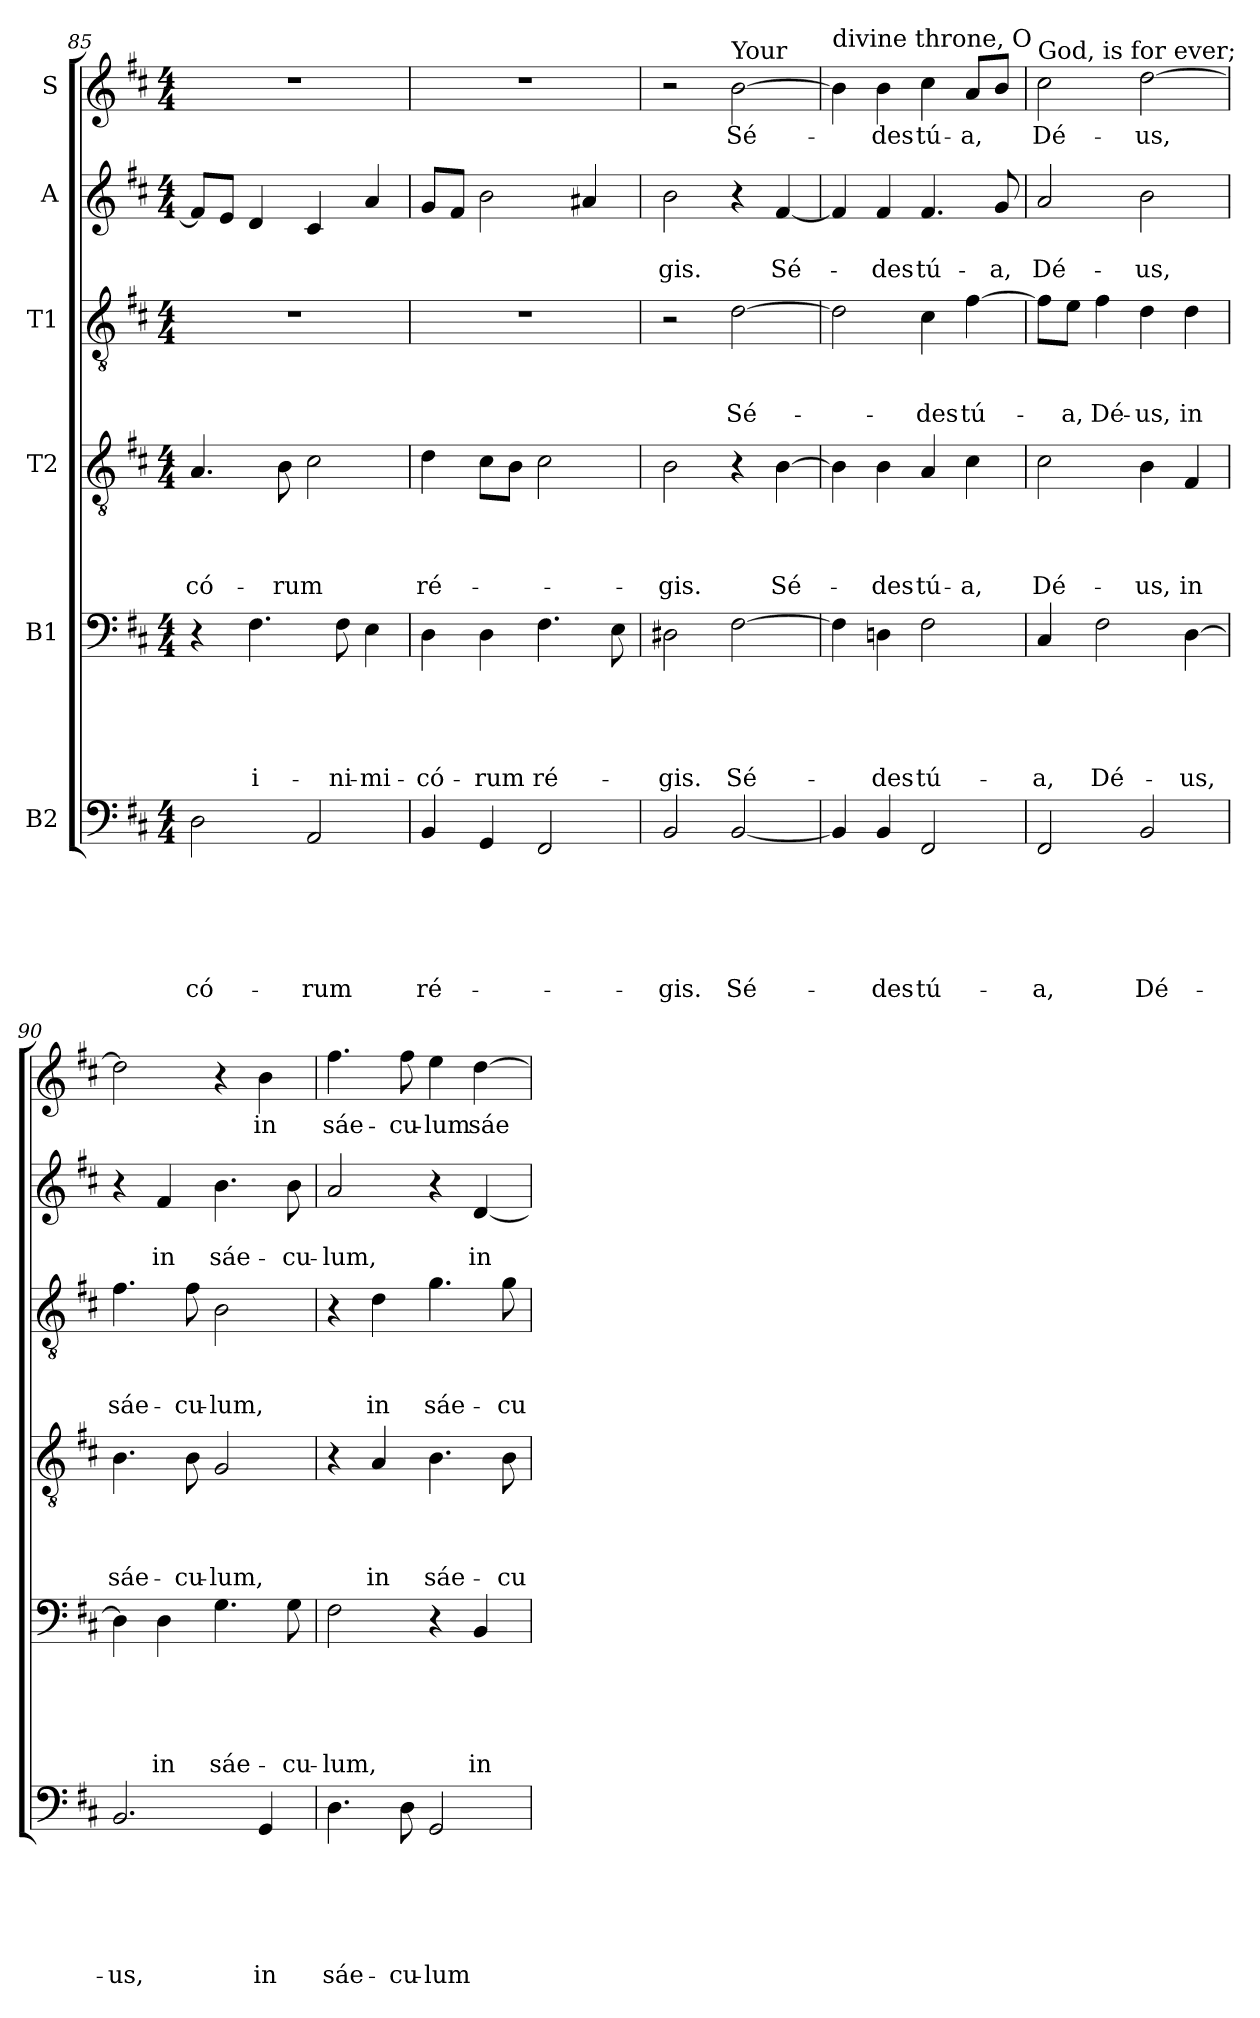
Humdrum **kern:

**kern	**text	**text	**text	**text	**text	**text	**kern	**text	**text	**text	**text	**text	**kern	**text	**text	**text	**text	**kern	**text	**text	**text	**kern	**text	**text	**kern	**text
*part6	*part6	*part6	*part6	*part6	*part6	*part6	*part5	*part5	*part5	*part5	*part5	*part5	*part4	*part4	*part4	*part4	*part4	*part3	*part3	*part3	*part3	*part2	*part2	*part2	*part1	*part1
*staff6	*staff6	*staff6	*staff6	*staff6	*staff6	*staff6	*staff5	*staff5	*staff5	*staff5	*staff5	*staff5	*staff4	*staff4	*staff4	*staff4	*staff4	*staff3	*staff3	*staff3	*staff3	*staff2	*staff2	*staff2	*staff1	*staff1
*I"B2	*	*	*	*	*	*	*I"B1	*	*	*	*	*	*I"T2	*	*	*	*	*I"T1	*	*	*	*I"A	*	*	*I"S	*
*clefF4	*	*	*	*	*	*	*clefF4	*	*	*	*	*	*clefGv2	*	*	*	*	*clefGv2	*	*	*	*clefG2	*	*	*clefG2	*
*k[f#c#]	*	*	*	*	*	*	*k[f#c#]	*	*	*	*	*	*k[f#c#]	*	*	*	*	*k[f#c#]	*	*	*	*k[f#c#]	*	*	*k[f#c#]	*
*D:	*	*	*	*	*	*	*D:	*	*	*	*	*	*D:	*	*	*	*	*D:	*	*	*	*D:	*	*	*D:	*
*M4/4	*	*	*	*	*	*	*M4/4	*	*	*	*	*	*M4/4	*	*	*	*	*M4/4	*	*	*	*M4/4	*	*	*M4/4	*
=85	=85	=85	=85	=85	=85	=85	=85	=85	=85	=85	=85	=85	=85	=85	=85	=85	=85	=85	=85	=85	=85	=85	=85	=85	=85	=85
!	!	!	!	!	!	!LO:LY:b	!	!	!	!	!	!	!	!	!	!	!LO:LY:b	!	!	!	!	!	!	!	!	!
2D\	.	.	.	.	.	-có-	4r	.	.	.	.	.	4.A/	.	.	.	-có-	1r	.	.	.	8f#/L]	.	.	1r	.
.	.	.	.	.	.	.	.	.	.	.	.	.	.	.	.	.	.	.	.	.	.	8e/J	.	.	.	.
!	!	!	!	!	!	!	!	!	!	!	!	!LO:LY:b	!	!	!	!	!	!	!	!	!	!	!	!	!	!
.	.	.	.	.	.	.	4.F#\	.	.	.	.	i-	.	.	.	.	.	.	.	.	.	4d/	.	.	.	.
!	!	!	!	!	!	!	!	!	!	!	!	!	!	!	!	!	!LO:LY:b	!	!	!	!	!	!	!	!	!
.	.	.	.	.	.	.	.	.	.	.	.	.	8B\	.	.	.	-rum	.	.	.	.	.	.	.	.	.
!	!	!	!	!	!	!LO:LY:b	!	!	!	!	!	!	!	!	!	!	!	!	!	!	!	!	!	!	!	!
2AA/	.	.	.	.	.	-rum	.	.	.	.	.	.	2c#\	.	.	.	.	.	.	.	.	4c#/	.	.	.	.
!	!	!	!	!	!	!	!	!	!	!	!	!LO:LY:b	!	!	!	!	!	!	!	!	!	!	!	!	!	!
.	.	.	.	.	.	.	8F#\	.	.	.	.	-ni-	.	.	.	.	.	.	.	.	.	.	.	.	.	.
!	!	!	!	!	!	!	!	!	!	!	!	!LO:LY:b	!	!	!	!	!	!	!	!	!	!	!	!	!	!
.	.	.	.	.	.	.	4E\	.	.	.	.	-mi-	.	.	.	.	.	.	.	.	.	4a/	.	.	.	.
!!LO:PB:g=z
=86	=86	=86	=86	=86	=86	=86	=86	=86	=86	=86	=86	=86	=86	=86	=86	=86	=86	=86	=86	=86	=86	=86	=86	=86	=86	=86
!	!	!	!	!	!	!LO:LY:b	!	!	!	!	!	!LO:LY:b	!	!	!	!	!LO:LY:b	!	!	!	!	!	!	!	!	!
4BB/	.	.	.	.	.	ré-	4D\	.	.	.	.	-có-	4d\	.	.	.	ré-	1r	.	.	.	8g/L	.	.	1r	.
.	.	.	.	.	.	.	.	.	.	.	.	.	.	.	.	.	.	.	.	.	.	8f#/J	.	.	.	.
!	!	!	!	!	!	!	!	!	!	!	!	!LO:LY:b	!	!	!	!	!	!	!	!	!	!	!	!	!	!
4GG/	.	.	.	.	.	.	4D\	.	.	.	.	-rum	8c#\L	.	.	.	.	.	.	.	.	2b\	.	.	.	.
.	.	.	.	.	.	.	.	.	.	.	.	.	8B\J	.	.	.	.	.	.	.	.	.	.	.	.	.
!	!	!	!	!	!	!	!	!	!	!	!	!LO:LY:b	!	!	!	!	!	!	!	!	!	!	!	!	!	!
2FF#/	.	.	.	.	.	.	4.F#\	.	.	.	.	ré-	2c#\	.	.	.	.	.	.	.	.	.	.	.	.	.
.	.	.	.	.	.	.	.	.	.	.	.	.	.	.	.	.	.	.	.	.	.	4a#X/	.	.	.	.
.	.	.	.	.	.	.	8E\	.	.	.	.	.	.	.	.	.	.	.	.	.	.	.	.	.	.	.
=87	=87	=87	=87	=87	=87	=87	=87	=87	=87	=87	=87	=87	=87	=87	=87	=87	=87	=87	=87	=87	=87	=87	=87	=87	=87	=87
!	!	!	!	!	!	!LO:LY:b	!	!	!	!	!	!LO:LY:b	!	!	!	!	!LO:LY:b	!	!	!	!	!	!	!LO:LY:b	!	!
2BB/	.	.	.	.	.	-gis.	2D#X\	.	.	.	.	-gis.	2B\	.	.	.	-gis.	2r	.	.	.	2b\	.	-gis.	2r	.
!	!	!	!	!	!	!	!	!	!	!	!	!	!	!	!	!	!	!	!	!	!	!	!	!	!LO:TX:a:t=Your	!
!	!	!	!	!	!	!LO:LY:b	!	!	!	!	!	!LO:LY:b	!	!	!	!	!	!	!	!	!LO:LY:b	!	!	!	!	!LO:LY:b
[2BB/	.	.	.	.	.	Sé-	[2F#\	.	.	.	.	Sé-	4r	.	.	.	.	[2d\	.	.	Sé-	4r	.	.	[2b\	Sé-
!	!	!	!	!	!	!	!	!	!	!	!	!	!	!	!	!	!LO:LY:b	!	!	!	!	!	!	!LO:LY:b	!	!
.	.	.	.	.	.	.	.	.	.	.	.	.	[4B\	.	.	.	Sé-	.	.	.	.	[4f#/	.	Sé-	.	.
=88	=88	=88	=88	=88	=88	=88	=88	=88	=88	=88	=88	=88	=88	=88	=88	=88	=88	=88	=88	=88	=88	=88	=88	=88	=88	=88
!	!	!	!	!	!	!	!	!	!	!	!	!	!	!	!	!	!	!	!	!	!	!	!	!	!LO:TX:a:t=divine throne, O	!
4BB/]	.	.	.	.	.	.	4F#\]	.	.	.	.	.	4B\]	.	.	.	.	2d\]	.	.	.	4f#/]	.	.	4b\]	.
!	!	!	!	!	!	!LO:LY:b	!	!	!	!	!	!LO:LY:b	!	!	!	!	!LO:LY:b	!	!	!	!	!	!	!LO:LY:b	!	!LO:LY:b
4BB/	.	.	.	.	.	-des	4Dni\	.	.	.	.	-des	4B\	.	.	.	-des	.	.	.	.	4f#/	.	-des	4b\	-des
!	!	!	!	!	!	!LO:LY:b	!	!	!	!	!	!LO:LY:b	!	!	!	!	!LO:LY:b	!	!	!	!LO:LY:b	!	!	!LO:LY:b	!	!LO:LY:b
2FF#/	.	.	.	.	.	tú-	2F#\	.	.	.	.	tú-	4A/	.	.	.	tú-	4c#\	.	.	-des	4.f#/	.	tú-	4cc#\	tú-
!	!	!	!	!	!	!	!	!	!	!	!	!	!	!	!	!	!LO:LY:b	!	!	!	!LO:LY:b	!	!	!	!	!LO:LY:b
.	.	.	.	.	.	.	.	.	.	.	.	.	4c#\	.	.	.	-a,	[4f#\	.	.	tú-	.	.	.	8a/L	-a,
!	!	!	!	!	!	!	!	!	!	!	!	!	!	!	!	!	!	!	!	!	!	!	!	!LO:LY:b	!	!
.	.	.	.	.	.	.	.	.	.	.	.	.	.	.	.	.	.	.	.	.	.	8g/	.	-a,	8b/J	.
=89	=89	=89	=89	=89	=89	=89	=89	=89	=89	=89	=89	=89	=89	=89	=89	=89	=89	=89	=89	=89	=89	=89	=89	=89	=89	=89
!	!	!	!	!	!	!	!	!	!	!	!	!	!	!	!	!	!	!	!	!	!	!	!	!	!LO:TX:a:t=God, is for ever;	!
!	!	!	!	!	!	!LO:LY:b	!	!	!	!	!	!LO:LY:b	!	!	!	!	!LO:LY:b	!	!	!	!	!	!	!LO:LY:b	!	!LO:LY:b
2FF#/	.	.	.	.	.	-a,	4C#/	.	.	.	.	-a,	2c#\	.	.	.	Dé-	8f#\L]	.	.	.	2a/	.	Dé-	2cc#\	Dé-
!	!	!	!	!	!	!	!	!	!	!	!	!	!	!	!	!	!	!	!	!	!LO:LY:b	!	!	!	!	!
.	.	.	.	.	.	.	.	.	.	.	.	.	.	.	.	.	.	8e\J	.	.	-a,	.	.	.	.	.
!	!	!	!	!	!	!	!	!	!	!	!	!LO:LY:b	!	!	!	!	!	!	!	!	!LO:LY:b	!	!	!	!	!
.	.	.	.	.	.	.	2F#\	.	.	.	.	Dé-	.	.	.	.	.	4f#\	.	.	Dé-	.	.	.	.	.
!	!	!	!	!	!	!LO:LY:b	!	!	!	!	!	!	!	!	!	!	!LO:LY:b	!	!	!	!LO:LY:b	!	!	!LO:LY:b	!	!LO:LY:b
2BB/	.	.	.	.	.	Dé-	.	.	.	.	.	.	4B\	.	.	.	-us,	4d\	.	.	-us,	2b\	.	-us,	[2dd\	-us,
!	!	!	!	!	!	!	!	!	!	!	!	!LO:LY:b	!	!	!	!	!LO:LY:b	!	!	!	!LO:LY:b	!	!	!	!	!
.	.	.	.	.	.	.	[4D\	.	.	.	.	-us,	4F#/	.	.	.	in	4d\	.	.	in	.	.	.	.	.
=90	=90	=90	=90	=90	=90	=90	=90	=90	=90	=90	=90	=90	=90	=90	=90	=90	=90	=90	=90	=90	=90	=90	=90	=90	=90	=90
!	!	!	!	!	!	!LO:LY:b	!	!	!	!	!	!	!	!	!	!	!LO:LY:b	!	!	!	!LO:LY:b	!	!	!	!	!
2.BB/	.	.	.	.	.	-us,	4D\]	.	.	.	.	.	4.B\	.	.	.	sáe-	4.f#\	.	.	sáe-	4r	.	.	2dd\]	.
!	!	!	!	!	!	!	!	!	!	!	!	!LO:LY:b	!	!	!	!	!	!	!	!	!	!	!	!LO:LY:b	!	!
.	.	.	.	.	.	.	4D\	.	.	.	.	in	.	.	.	.	.	.	.	.	.	4f#/	.	in	.	.
!	!	!	!	!	!	!	!	!	!	!	!	!	!	!	!	!	!LO:LY:b	!	!	!	!LO:LY:b	!	!	!	!	!
.	.	.	.	.	.	.	.	.	.	.	.	.	8B\	.	.	.	-cu-	8f#\	.	.	-cu-	.	.	.	.	.
!	!	!	!	!	!	!	!	!	!	!	!	!LO:LY:b	!	!	!	!	!LO:LY:b	!	!	!	!LO:LY:b	!	!	!LO:LY:b	!	!
.	.	.	.	.	.	.	4.G\	.	.	.	.	sáe-	2G/	.	.	.	-lum,	2B\	.	.	-lum,	4.b\	.	sáe-	4r	.
!	!	!	!	!	!	!LO:LY:b	!	!	!	!	!	!	!	!	!	!	!	!	!	!	!	!	!	!	!	!LO:LY:b
4GG/	.	.	.	.	.	in	.	.	.	.	.	.	.	.	.	.	.	.	.	.	.	.	.	.	4b\	in
!	!	!	!	!	!	!	!	!	!	!	!	!LO:LY:b	!	!	!	!	!	!	!	!	!	!	!	!LO:LY:b	!	!
.	.	.	.	.	.	.	8G\	.	.	.	.	-cu-	.	.	.	.	.	.	.	.	.	8b\	.	-cu-	.	.
!!LO:PB:g=z
=91	=91	=91	=91	=91	=91	=91	=91	=91	=91	=91	=91	=91	=91	=91	=91	=91	=91	=91	=91	=91	=91	=91	=91	=91	=91	=91
!	!	!	!	!	!	!LO:LY:b	!	!	!	!	!	!LO:LY:b	!	!	!	!	!	!	!	!	!	!	!	!LO:LY:b	!	!LO:LY:b
4.D\	.	.	.	.	.	sáe-	2F#\	.	.	.	.	-lum,	4r	.	.	.	.	4r	.	.	.	2a/	.	-lum,	4.ff#\	sáe-
!	!	!	!	!	!	!	!	!	!	!	!	!	!	!	!	!	!LO:LY:b	!	!	!	!LO:LY:b	!	!	!	!	!
.	.	.	.	.	.	.	.	.	.	.	.	.	4A/	.	.	.	in	4d\	.	.	in	.	.	.	.	.
!	!	!	!	!	!	!LO:LY:b	!	!	!	!	!	!	!	!	!	!	!	!	!	!	!	!	!	!	!	!LO:LY:b
8D\	.	.	.	.	.	-cu-	.	.	.	.	.	.	.	.	.	.	.	.	.	.	.	.	.	.	8ff#\	-cu-
!	!	!	!	!	!	!LO:LY:b	!	!	!	!	!	!	!	!	!	!	!LO:LY:b	!	!	!	!LO:LY:b	!	!	!	!	!LO:LY:b
2GG/	.	.	.	.	.	-lum	4r	.	.	.	.	.	4.B\	.	.	.	sáe-	4.g\	.	.	sáe-	4r	.	.	4ee\	-lum
!	!	!	!	!	!	!	!	!	!	!	!	!LO:LY:b	!	!	!	!	!	!	!	!	!	!	!	!LO:LY:b	!	!LO:LY:b
.	.	.	.	.	.	.	4BB/	.	.	.	.	in	.	.	.	.	.	.	.	.	.	[4d/	.	in	[4dd\	sáe-
!	!	!	!	!	!	!	!	!	!	!	!	!	!	!	!	!	!LO:LY:b	!	!	!	!LO:LY:b	!	!	!	!	!
.	.	.	.	.	.	.	.	.	.	.	.	.	8B\	.	.	.	-cu-	8g\	.	.	-cu-	.	.	.	.	.
=	=	=	=	=	=	=	=	=	=	=	=	=	=	=	=	=	=	=	=	=	=	=	=	=	=	=
*-	*-	*-	*-	*-	*-	*-	*-	*-	*-	*-	*-	*-	*-	*-	*-	*-	*-	*-	*-	*-	*-	*-	*-	*-	*-	*-
